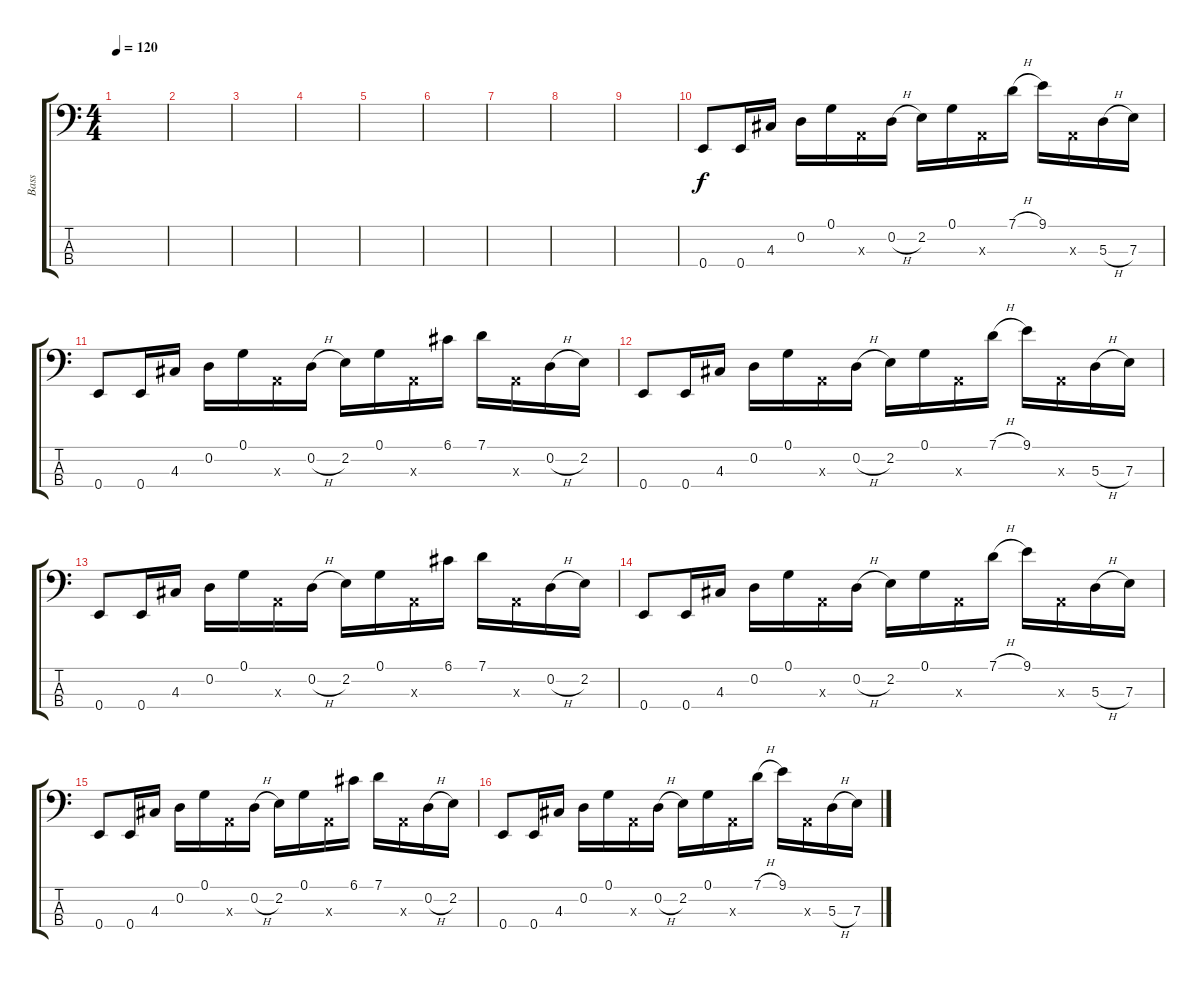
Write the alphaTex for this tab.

\track ("Bass" "Bass") {instrument slapbass1}
\staff {score tabs}
\tuning (G2 D2 A1 E1) {hide}
\ts (4 4)
\tempo 120
\clef f4
\ks c
|
|
|
|
|
|
|
|
|
0.4.8 0.4.16 4.3.16 0.2.16 0.1.16 0.3{x}.16 0.2{h}.16 2.2.16 0.1.16 0.3{x}.16 7.1{h}.16 9.1.16 0.3{x}.16 5.3{h}.16 7.3.16 |
0.4.8 0.4.16 4.3.16 0.2.16 0.1.16 0.3{x}.16 0.2{h}.16 2.2.16 0.1.16 0.3{x}.16 6.1.16 7.1.16 0.3{x}.16 0.2{h}.16 2.2.16 |
0.4.8 0.4.16 4.3.16 0.2.16 0.1.16 0.3{x}.16 0.2{h}.16 2.2.16 0.1.16 0.3{x}.16 7.1{h}.16 9.1.16 0.3{x}.16 5.3{h}.16 7.3.16 |
0.4.8 0.4.16 4.3.16 0.2.16 0.1.16 0.3{x}.16 0.2{h}.16 2.2.16 0.1.16 0.3{x}.16 6.1.16 7.1.16 0.3{x}.16 0.2{h}.16 2.2.16 |
0.4.8 0.4.16 4.3.16 0.2.16 0.1.16 0.3{x}.16 0.2{h}.16 2.2.16 0.1.16 0.3{x}.16 7.1{h}.16 9.1.16 0.3{x}.16 5.3{h}.16 7.3.16 |
0.4.8 0.4.16 4.3.16 0.2.16 0.1.16 0.3{x}.16 0.2{h}.16 2.2.16 0.1.16 0.3{x}.16 6.1.16 7.1.16 0.3{x}.16 0.2{h}.16 2.2.16 |
0.4.8 0.4.16 4.3.16 0.2.16 0.1.16 0.3{x}.16 0.2{h}.16 2.2.16 0.1.16 0.3{x}.16 7.1{h}.16 9.1.16 0.3{x}.16 5.3{h}.16 7.3.16
